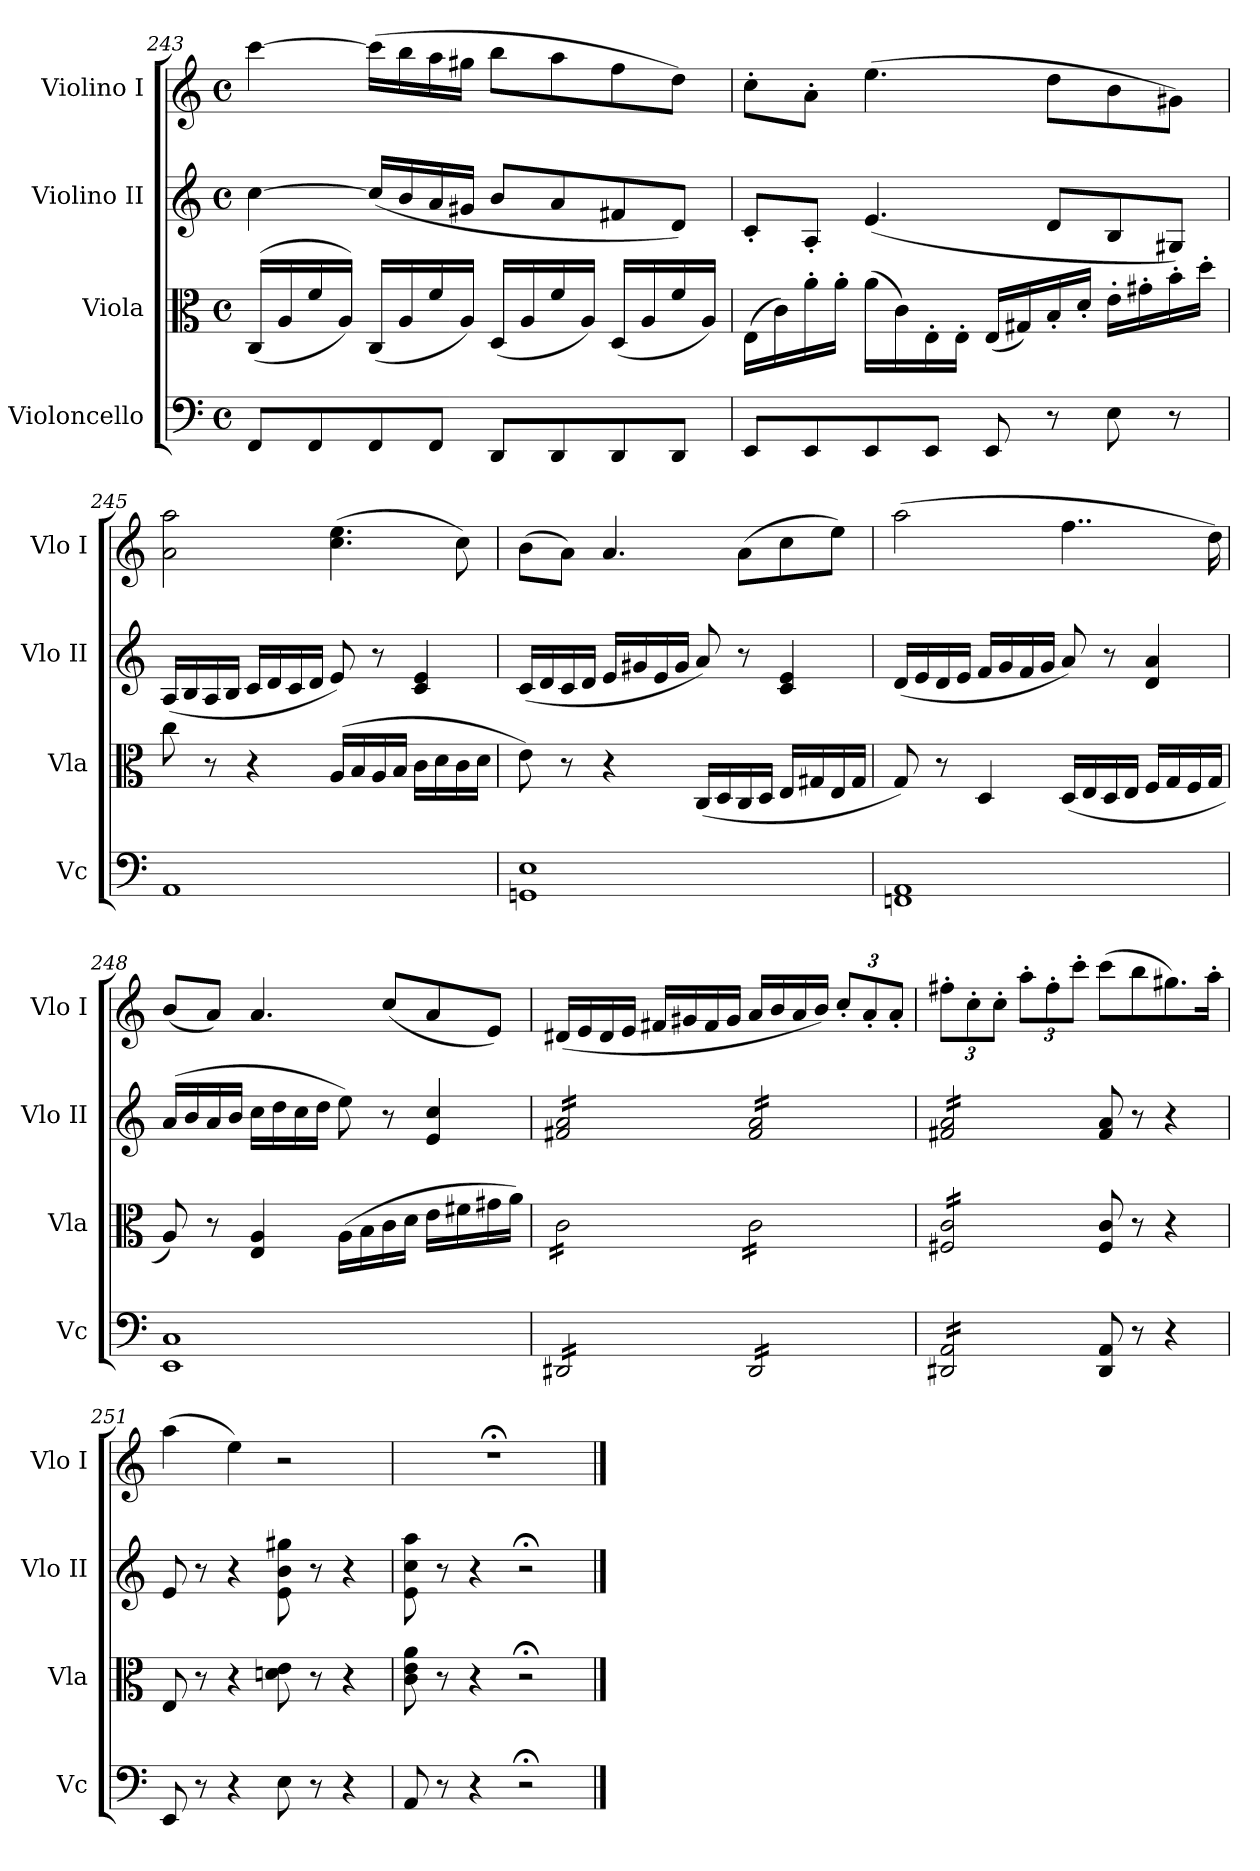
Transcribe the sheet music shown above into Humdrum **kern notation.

**kern	**kern	**kern	**kern
*part4	*part3	*part2	*part1
*staff4	*staff3	*staff2	*staff1
*I"Violoncello	*I"Viola	*I"Violino II	*I"Violino I
*I'Vc	*I'Vla	*I'Vlo II	*I'Vlo I
!!LO:PB:g=z
*clefF4	*clefC3	*clefG2	*clefG2
*k[]	*k[]	*k[]	*k[]
*M4/4	*M4/4	*M4/4	*M4/4
*met(c)	*met(c)	*met(c)	*met(c)
=243	=243	=243	=243
8FF/L	((16C/LL	[4cc\	[4ccc\
.	16A/	.	.
8FF/	16f/	.	.
.	16A/JJ))	.	.
8FF/	(16C/LL	(>16cc/LL]	(16ccc\LL]
.	16A/	16b/	16bb\
8FF/J	16f/	16a/	16aa\
.	16A/JJ)	16g#X/JJ	16gg#X\JJ
8DD/L	(16D/LL	8b/L	8bb\L
.	16A/	.	.
8DD/	16f/	8a/	8aa\
.	16A/JJ)	.	.
8DD/	(16D/LL	8f#X/	8ff\
.	16A/	.	.
8DD/J	16f/	8d/J)	8dd\J)
.	16A/JJ)	.	.
=244	=244	=244	=244
8EE/L	(16E\LL	8c'/L	8cc'\L
.	16c\)	.	.
8EE/	16a'\	8A'/J	8a'\J
.	16a'\JJ	.	.
8EE/	(16a\LL	(4.e/	(4.ee\
.	16c\)	.	.
8EE/J	16E'\	.	.
.	16E'\JJ	.	.
8EE/	(16E/LL	.	.
.	16G#X/)	.	.
8r	16B'/	8d/L	8dd\L
.	16d'/JJ	.	.
8E\	16e'\LL	8B/	8b\
.	16g#X'\	.	.
8r	16b'\	8G#X/J)	8g#X\J)
.	16dd'\JJ	.	.
=245	=245	=245	=245
1AA	8cc\	(16A/LL	2a\ 2aa\
.	.	16B/	.
.	8r	16A/	.
.	.	16B/JJ	.
.	4r	16c/LL	.
.	.	16d/	.
.	.	16c/	.
.	.	16d/JJ	.
.	(16A/LL	8e/)	(4.cc\ 4.ee\
.	16B/	.	.
.	16A/	8r	.
.	16B/JJ	.	.
.	16c\LL	4c/ 4e/	.
.	16d\	.	.
.	16c\	.	8cc\)
.	16d\JJ	.	.
=246	=246	=246	=246
1GGn 1E	8e\)	(16c/LL	(8b\L
.	.	16d/	.
.	8r	16c/	8a\J)
.	.	16d/JJ	.
.	4r	16e/LL	4.a/
.	.	16g#X/	.
.	.	16e/	.
.	.	16g#/JJ	.
.	(16C/LL	8a/)	.
.	16D/	.	.
.	16C/	8r	(8a\L
.	16D/JJ	.	.
.	16E/LL	4c/ 4e/	8cc\
.	16G#X/	.	.
.	16E/	.	8ee\J)
.	16G#/JJ	.	.
!!LO:LB:g=z
=247	=247	=247	=247
1FFn 1AA	8G/)	(16d/LL	(2aa\
.	.	16e/	.
.	8r	16d/	.
.	.	16e/JJ	.
.	4D/	16f/LL	.
.	.	16g/	.
.	.	16f/	.
.	.	16g/JJ	.
.	(16D/LL	8a/)	4..ff\
.	16E/	.	.
.	16D/	8r	.
.	16E/JJ	.	.
.	16F/LL	4d/ 4a/	.
.	16G/	.	.
.	16F/	.	.
.	16G/JJ	.	16dd\)
=248	=248	=248	=248
1EE 1C	8A/)	(16a/LL	(8b/L
.	.	16b/	.
.	8r	16a/	8a/J)
.	.	16b/JJ	.
.	4E/ 4A/	16cc\LL	4.a/
.	.	16dd\	.
.	.	16cc\	.
.	.	16dd\JJ	.
.	(16A\LL	8ee\)	.
.	16B\	.	.
.	16c\	8r	(8cc/L
.	16d\JJ	.	.
.	16e\LL	4e/ 4cc/	8a/
.	16f#X\	.	.
.	16g#X\	.	8e/J)
.	16a\JJ)	.	.
=249	=249	=249	=249
*tremolo	*	*	*
*	*tremolo	*	*
*	*	*tremolo	*
16DD#X/LL	16c\LL	16f#X/ 16a/LL	(16d#X/LL
16DD#X/	16c\	16f#X/ 16a/	16e/
16DD#X/	16c\	16f#X/ 16a/	16d#/
16DD#X/	16c\	16f#X/ 16a/	16e/JJ
16DD#X/	16c\	16f#X/ 16a/	16f#X/LL
16DD#X/	16c\	16f#X/ 16a/	16g#X/
16DD#X/	16c\	16f#X/ 16a/	16f#/
16DD#X/JJ	16c\JJ	16f#X/ 16a/JJ	16g#/JJ
16DD#/LL	16c\LL	16f#/ 16a/LL	16a/LL
16DD#/	16c\	16f#/ 16a/	16b/
16DD#/	16c\	16f#/ 16a/	16a/
16DD#/	16c\	16f#/ 16a/	16b/JJ)
*	*	*	*Xbrackettup
16DD#/	16c\	16f#/ 16a/	12cc'/L
16DD#/	16c\	16f#/ 16a/	.
.	.	.	12a'/
16DD#/	16c\	16f#/ 16a/	.
.	.	.	12a'/J
16DD#/JJ	16c\JJ	16f#/ 16a/JJ	.
=250	=250	=250	=250
16DD#X/ 16AA/LL	16F#X/ 16c/LL	16f#X/ 16a/LL	12ff#X'\L
16DD#X/ 16AA/	16F#X/ 16c/	16f#X/ 16a/	.
.	.	.	12cc'\
16DD#X/ 16AA/	16F#X/ 16c/	16f#X/ 16a/	.
.	.	.	12cc'\J
16DD#X/ 16AA/	16F#X/ 16c/	16f#X/ 16a/	.
16DD#X/ 16AA/	16F#X/ 16c/	16f#X/ 16a/	12aa'\L
16DD#X/ 16AA/	16F#X/ 16c/	16f#X/ 16a/	.
.	.	.	12ff#'\
16DD#X/ 16AA/	16F#X/ 16c/	16f#X/ 16a/	.
.	.	.	12ccc'\J
16DD#X/ 16AA/JJ	16F#X/ 16c/JJ	16f#X/ 16a/JJ	.
*	*	*Xtremolo	*
*	*Xtremolo	*	*
*Xtremolo	*	*	*
8DD#/ 8AA/	8F#/ 8c/	8f#/ 8a/	(8ccc\L
8r	8r	8r	8bb\
4r	4r	4r	8.gg#X\)
.	.	.	16aa'\Jk
=251	=251	=251	=251
8EE/	8E/	8e/	(4aa\
8r	8r	8r	.
4r	4r	4r	4ee\)
8E\	8dn\ 8e\	8e\ 8b\ 8gg#X\	2r
8r	8r	8r	.
4r	4r	4r	.
=252	=252	=252	=252
8AA/	8c\ 8e\ 8a\	8e\ 8cc\ 8aa\	1r;<
8r	8r	8r	.
4r	4r	4r	.
2r;<	2r;<	2r;<	.
==	==	==	==
*-	*-	*-	*-
